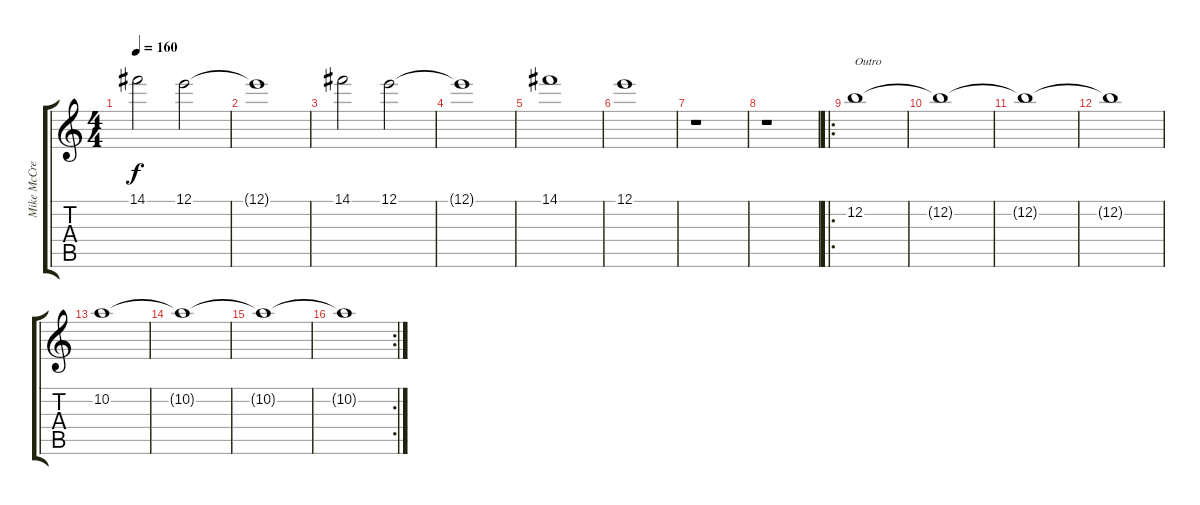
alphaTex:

\track ("Mike McCready" "Mike McCre") {instrument overdrivenguitar}
\staff {score tabs}
\tuning (E4 B3 G3 D3 A2 E2) {hide}
\ts (4 4)
\tempo 160
\clef g2
\ks c
14.1.2{dy f} 12.1.2 |
12.1{t}.1 |
14.1.2 12.1.2 |
12.1{t}.1 |
14.1.1 |
12.1.1 |
r.1 |
r.1 |
\ro
12.2.1{txt "Outro"} |
12.2{t}.1 |
12.2{t}.1 |
12.2{t}.1 |
10.2.1 |
10.2{t}.1 |
10.2{t}.1 |
\rc 2
10.2{t}.1
